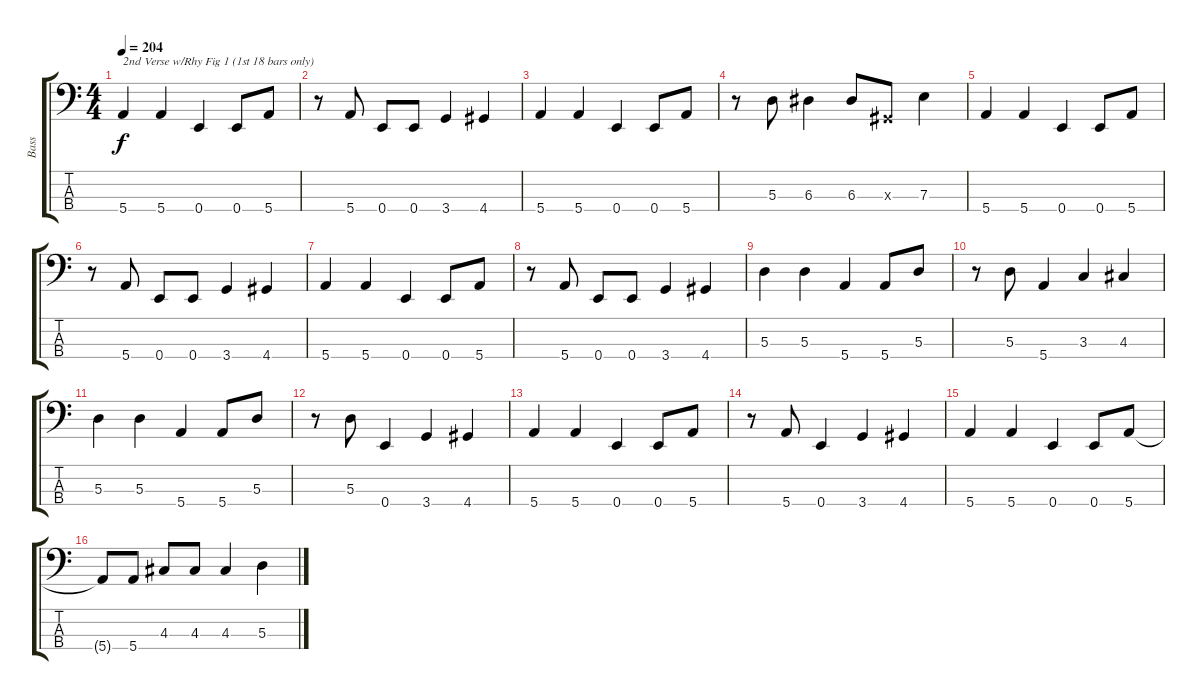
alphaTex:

\track ("Bass" "Bass") {instrument electricbassfinger}
\staff {score tabs}
\tuning (G2 D2 A1 E1) {hide}
\ts (4 4)
\tempo 204
\clef f4
\ks c
5.4.4{txt "2nd Verse w/Rhy Fig 1 (1st 18 bars only)" dy f} 5.4.4 0.4.4 0.4.8 5.4.8 |
r.8 5.4.8 0.4.8 0.4.8 3.4.4 4.4.4 |
5.4.4 5.4.4 0.4.4 0.4.8 5.4.8 |
r.8 5.3.8 6.3.4 6.3.8 -1.3{x}.8 7.3.4 |
5.4.4 5.4.4 0.4.4 0.4.8 5.4.8 |
r.8 5.4.8 0.4.8 0.4.8 3.4.4 4.4.4 |
5.4.4 5.4.4 0.4.4 0.4.8 5.4.8 |
r.8 5.4.8 0.4.8 0.4.8 3.4.4 4.4.4 |
5.3.4 5.3.4 5.4.4 5.4.8 5.3.8 |
r.8 5.3.8 5.4.4 3.3.4 4.3.4 |
5.3.4 5.3.4 5.4.4 5.4.8 5.3.8 |
r.8 5.3.8 0.4.4 3.4.4 4.4.4 |
5.4.4 5.4.4 0.4.4 0.4.8 5.4.8 |
r.8 5.4.8 0.4.4 3.4.4 4.4.4 |
5.4.4 5.4.4 0.4.4 0.4.8 5.4.8 |
5.4{t}.8 5.4.8 4.3.8 4.3.8 4.3.4 5.3.4
